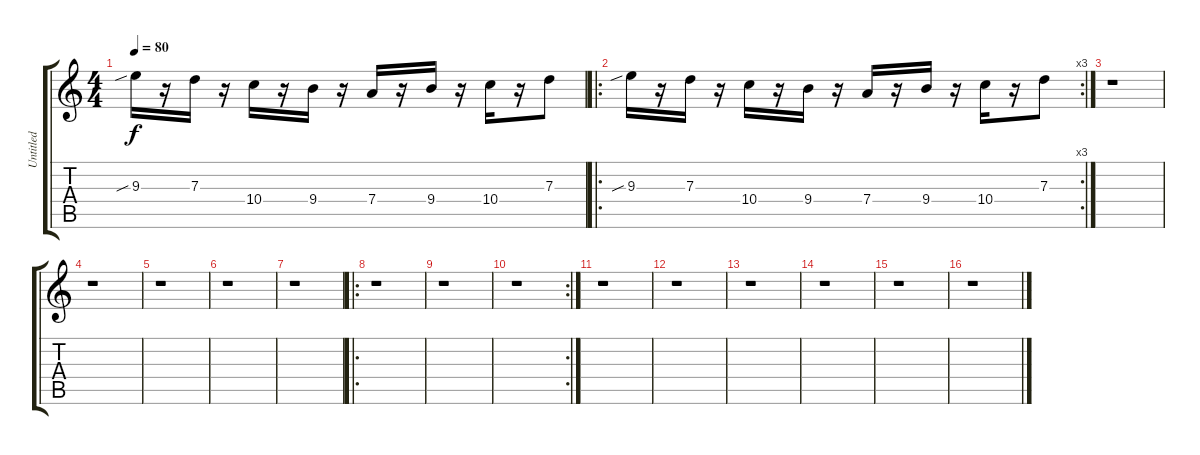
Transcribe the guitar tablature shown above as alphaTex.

\track ("Untitled" "Untitled") {instrument overdrivenguitar}
\staff {score tabs}
\tuning (E4 B3 G3 D3 A2 E2) {hide}
\ts (4 4)
\tempo 80
\clef g2
\ks c
9.3{sib}.16{dy f instrument overdrivenguitar} r.16 7.3.16 r.16 10.4.16 r.16 9.4.16 r.16 7.4.16 r.16 9.4.16 r.16 10.4.16 r.16 7.3.8 |
\ro
\rc 3
9.3{sib}.16 r.16 7.3.16 r.16 10.4.16 r.16 9.4.16 r.16 7.4.16 r.16 9.4.16 r.16 10.4.16 r.16 7.3.8 |
r.1 |
r.1 |
r.1 |
r.1 |
r.1 |
\ro
r.1 |
r.1 |
\rc 2
r.1 |
r.1 |
r.1 |
r.1 |
r.1 |
r.1 |
r.1
